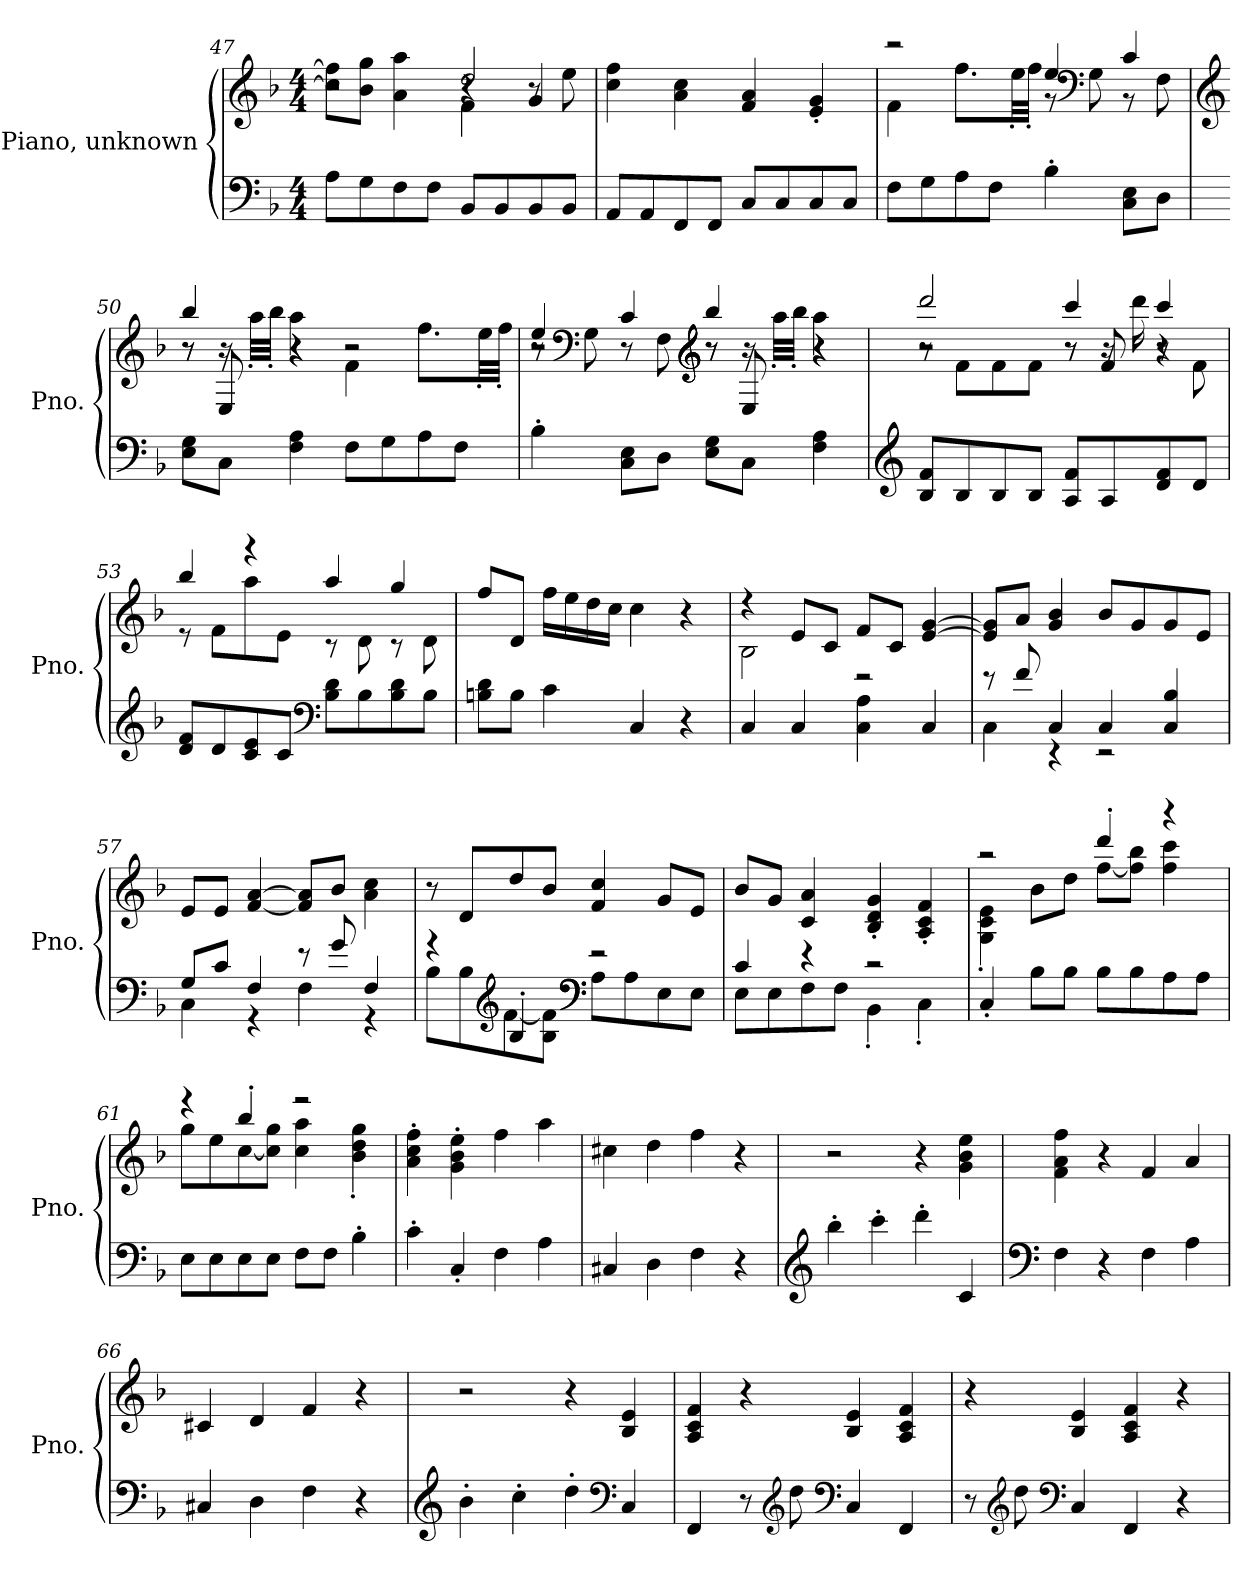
**kern	**kern
*part1	*part1
*staff2	*staff1
*I"Piano, unknown	*
*I'Pno.	*
!!LO:LB:g=z
*clefF4	*clefG2
*k[b-]	*k[b-]
*M4/4	*M4/4
=47	=47
*	*^
*	*	*^
8A\L	2r	8cc\] 8ff\]L	2r
8G\	.	8b-\ 8gg\J	.
8F\	.	4a\ 4aa\	.
8F\J	.	.	.
8BB-/L	2dd/	4f\	4r
8BB-/	.	.	.
8BB-/	.	8r	4g/
8BB-/J	.	8ee\	.
*	*v	*v	*v
=48	=48
8AA/L	4cc\ 4ff\
8AA/	.
8FF/	4a\ 4cc\
8FF/J	.
8C/L	4f/ 4a/
8C/	.
8C/	4e/' 4g/'
8C/J	.
=49	=49
*	*^
8F\L	2r	4f\
8G\	.	.
8A\	.	8.ff\L
8F\J	.	.
.	.	32ee'\LL
.	.	32ff'\JJJ
4B-'\	4ee/	8r
*	*clefF4	*
.	.	8G\
8C\ 8E\L	4c/	8r
8D\J	.	8F\
*	*v	*v
=50	=50
*	*clefG2
*	*^
*	*	*^
8E\ 8G\L	4bb-/	8r	8r
8C\J	.	16r	8E/
.	.	32aa'\LLL	.
.	.	32bb-'\JJJ	.
4F\ 4A\	4r	4aa\	4r
8F\L	2r	4f\	2r
8G\	.	.	.
8A\	.	8.ff\L	.
8F\J	.	.	.
.	.	32ee'\LL	.
.	.	32ff'\JJJ	.
!!LO:LB:g=z	!!	!!
=51	=51	=51	=51
4B-'\	4ee/	8r	2r
*	*clefF4	*	*
.	.	8G\	.
8C\ 8E\L	4c/	8r	.
8D\J	.	8F\	.
*	*clefG2	*	*
8E\ 8G\L	4bb-/	8r	8r
8C\J	.	16r	8E/
.	.	32aa'\LLL	.
.	.	32bb-'\JJJ	.
4F\ 4A\	4r	4aa\	4r
=52	=52	=52	=52
*clefG2	*	*	*
8B-/ 8f/L	2ddd/	8r	2r
8B-/	.	8f\L	.
8B-/	.	8f\	.
8B-/J	.	8f\J	.
8A/ 8f/L	4ccc/	8r	8r
8A/	.	16r	8f/
.	.	16ddd\	.
8d/ 8f/	4ccc/	8r	4r
8d/J	.	8f\	.
*	*	*v	*v
=53	=53	=53
8d/ 8f/L	4bb-/	8r
8d/	.	8f\L
8c/ 8e/	4r	8aa\
8c/J	.	8e\J
*clefF4	*	*
8B-\ 8d\L	4aa/	8r
8B-\	.	8d\
8B-\ 8d\	4gg/	8r
8B-\J	.	8d\
*	*v	*v
!!LO:PB:g=z
=54	=54
8Bn\ 8d\L	8ff/L
8B\J	8d/J
4c\	16ff\LL
.	16ee\
.	16dd\
.	16cc\JJ
4C/	4cc\
4r	4r
=55	=55
*	*^
4C/	4r	2B-\
4C/	8e/L	.
.	8c/J	.
4C\ 4A\	8f/L	2r
.	8c/J	.
4C/	[4e/ [4g/	.
*	*v	*v
=56	=56
*^	*
8r	4C\	8e/] 8g/]L
8f/	.	8a/J
4C/	4r	4g/ 4b-/
4C/	2r	8b-/L
.	.	8g/
4C/ 4B-/	.	8g/
.	.	8e/J
=57	=57	=57
8G/L	4C\	8e/L
8c/J	.	8e/J
4F/	4r	[4f/ [4a/
8r	4F\	8f/] 8a/]L
8g/	.	8b-/J
4F/	4r	4a\ 4cc\
=58	=58	=58
4r	8B-\L	8r
.	8B-\	8d/L
*clefG2	*	*
4B-'/	[8f\	8dd/
.	8B-\ 8f\]J	8b-/J
*clefF4	*	*
2r	8A\L	4f/ 4cc/
.	8A\	.
.	8E\	8g/L
.	8E\J	8e/J
!!LO:LB:g=z
=59	=59	=59
4c/	8E\L	8b-/L
.	8E\	8g/J
4r	8F\	4c/ 4a/
.	8F\J	.
2r	4BB-'\	4B-/' 4d/' 4g/'
.	4C'\	4A/' 4c/' 4f/'
*v	*v	*
=60	=60
*	*^
4C'/	2r	4G\' 4c\' 4e\'
8B-\L	.	8b-\L
8B-\J	.	8dd\J
8B-\L	4ddd'/	[8ff\L
8B-\	.	8ff\] 8bb-\J
8A\	4r	4ff\ 4ccc\
8A\J	.	.
=61	=61	=61
8E\L	4r	8gg\L
8E\	.	8ee\
8E\	4bb-'/	[8cc\
8E\J	.	8cc\] 8gg\J
8F\L	2r	4cc\ 4aa\
8F\J	.	.
4B-'\	.	4b-\' 4dd\' 4gg\'
*	*v	*v
=62	=62
4c'\	4a\' 4cc\' 4ff\'
4C'/	4g\' 4b-\' 4ee\'
4F\	4ff\
4A\	4aa\
=63	=63
4C#X/	4cc#X\
4D\	4dd\
4F\	4ff\
4r	4r
=64	=64
*clefG2	*
4bb-'\	2r
4ccc'\	.
4ddd'\	4r
4c/	4g\ 4b-\ 4ee\
!!LO:LB:g=z
=65	=65
*clefF4	*
4F\	4f\ 4a\ 4ff\
4r	4r
4F\	4f/
4A\	4a/
=66	=66
4C#X/	4c#X/
4D\	4d/
4F\	4f/
4r	4r
=67	=67
*clefG2	*
4b-'\	2r
4cc'\	.
4dd'\	4r
*clefF4	*
4C/	4B-/ 4e/
=68	=68
4FF/	4A/ 4c/ 4f/
8r	4r
*clefG2	*
8dd\	.
*clefF4	*
4C/	4B-/ 4e/
4FF/	4A/ 4c/ 4f/
=69	=69
8r	4r
*clefG2	*
8dd\	.
*clefF4	*
4C/	4B-/ 4e/
4FF/	4A/ 4c/ 4f/
4r	4r
=	=
*-	*-
